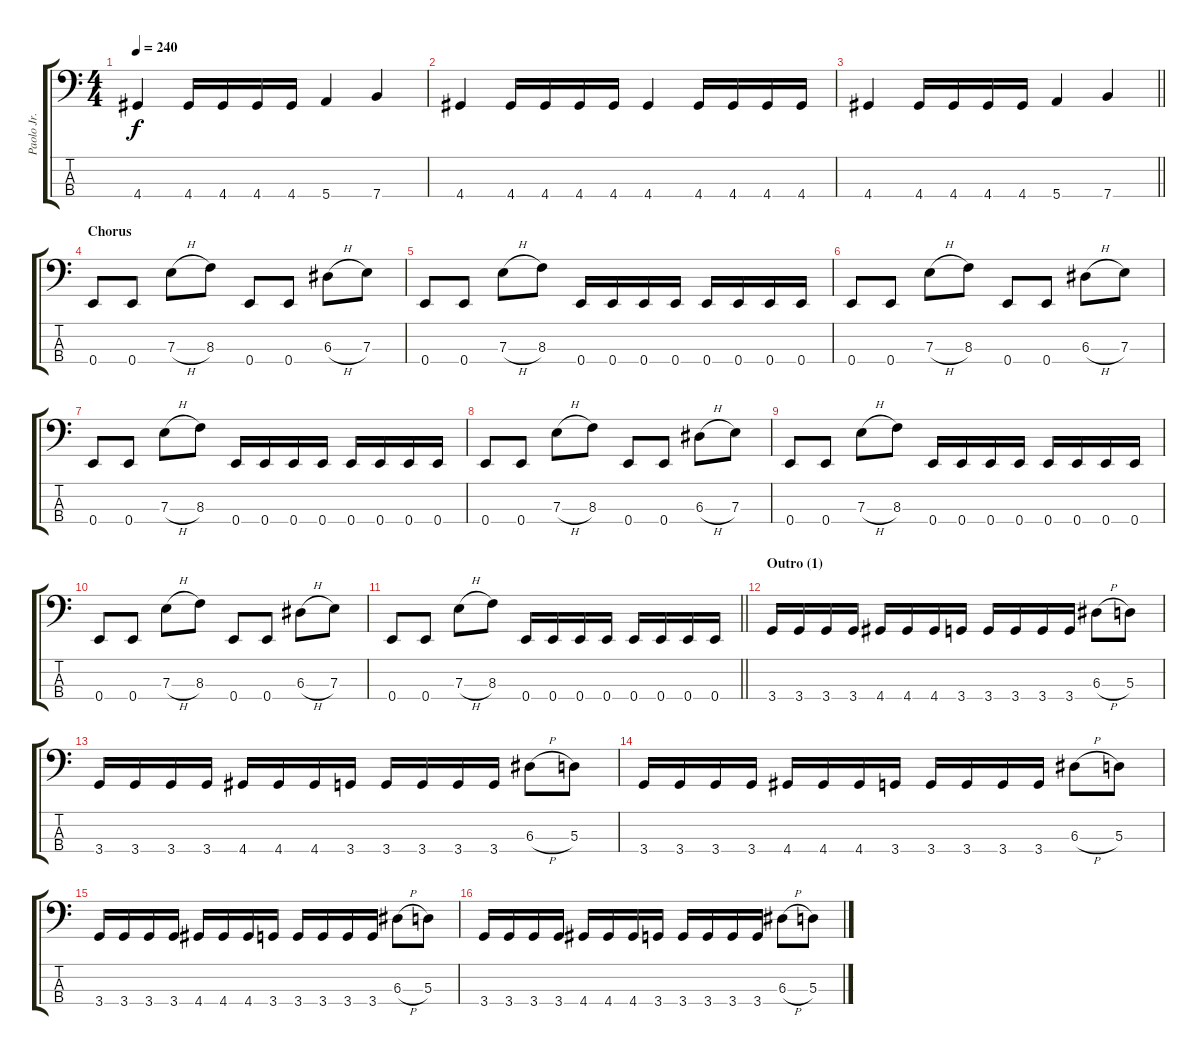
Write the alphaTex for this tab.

\track ("Paolo Jr." "Paolo Jr.") {instrument electricbasspick}
\staff {score tabs}
\tuning (G2 D2 A1 E1) {hide}
\ts (4 4)
\tempo 240
\clef f4
\ks c
4.4.4{dy f} 4.4.16 4.4.16 4.4.16 4.4.16 5.4.4 7.4.4 |
4.4.4 4.4.16 4.4.16 4.4.16 4.4.16 4.4.4 4.4.16 4.4.16 4.4.16 4.4.16 |
\barLineRight lightlight
4.4.4 4.4.16 4.4.16 4.4.16 4.4.16 5.4.4 7.4.4 |
\section ("" "Chorus")
0.4.8 0.4.8 7.3{h}.8 8.3.8 0.4.8 0.4.8 6.3{h}.8 7.3.8 |
0.4.8 0.4.8 7.3{h}.8 8.3.8 0.4.16 0.4.16 0.4.16 0.4.16 0.4.16 0.4.16 0.4.16 0.4.16 |
0.4.8 0.4.8 7.3{h}.8 8.3.8 0.4.8 0.4.8 6.3{h}.8 7.3.8 |
0.4.8 0.4.8 7.3{h}.8 8.3.8 0.4.16 0.4.16 0.4.16 0.4.16 0.4.16 0.4.16 0.4.16 0.4.16 |
0.4.8 0.4.8 7.3{h}.8 8.3.8 0.4.8 0.4.8 6.3{h}.8 7.3.8 |
0.4.8 0.4.8 7.3{h}.8 8.3.8 0.4.16 0.4.16 0.4.16 0.4.16 0.4.16 0.4.16 0.4.16 0.4.16 |
0.4.8 0.4.8 7.3{h}.8 8.3.8 0.4.8 0.4.8 6.3{h}.8 7.3.8 |
\barLineRight lightlight
0.4.8 0.4.8 7.3{h}.8 8.3.8 0.4.16 0.4.16 0.4.16 0.4.16 0.4.16 0.4.16 0.4.16 0.4.16 |
\section ("" "Outro (1)")
3.4.16 3.4.16 3.4.16 3.4.16 4.4.16 4.4.16 4.4.16 3.4.16 3.4.16 3.4.16 3.4.16 3.4.16 6.3{h}.8 5.3.8 |
3.4.16 3.4.16 3.4.16 3.4.16 4.4.16 4.4.16 4.4.16 3.4.16 3.4.16 3.4.16 3.4.16 3.4.16 6.3{h}.8 5.3.8 |
3.4.16 3.4.16 3.4.16 3.4.16 4.4.16 4.4.16 4.4.16 3.4.16 3.4.16 3.4.16 3.4.16 3.4.16 6.3{h}.8 5.3.8 |
3.4.16 3.4.16 3.4.16 3.4.16 4.4.16 4.4.16 4.4.16 3.4.16 3.4.16 3.4.16 3.4.16 3.4.16 6.3{h}.8 5.3.8 |
3.4.16 3.4.16 3.4.16 3.4.16 4.4.16 4.4.16 4.4.16 3.4.16 3.4.16 3.4.16 3.4.16 3.4.16 6.3{h}.8 5.3.8
